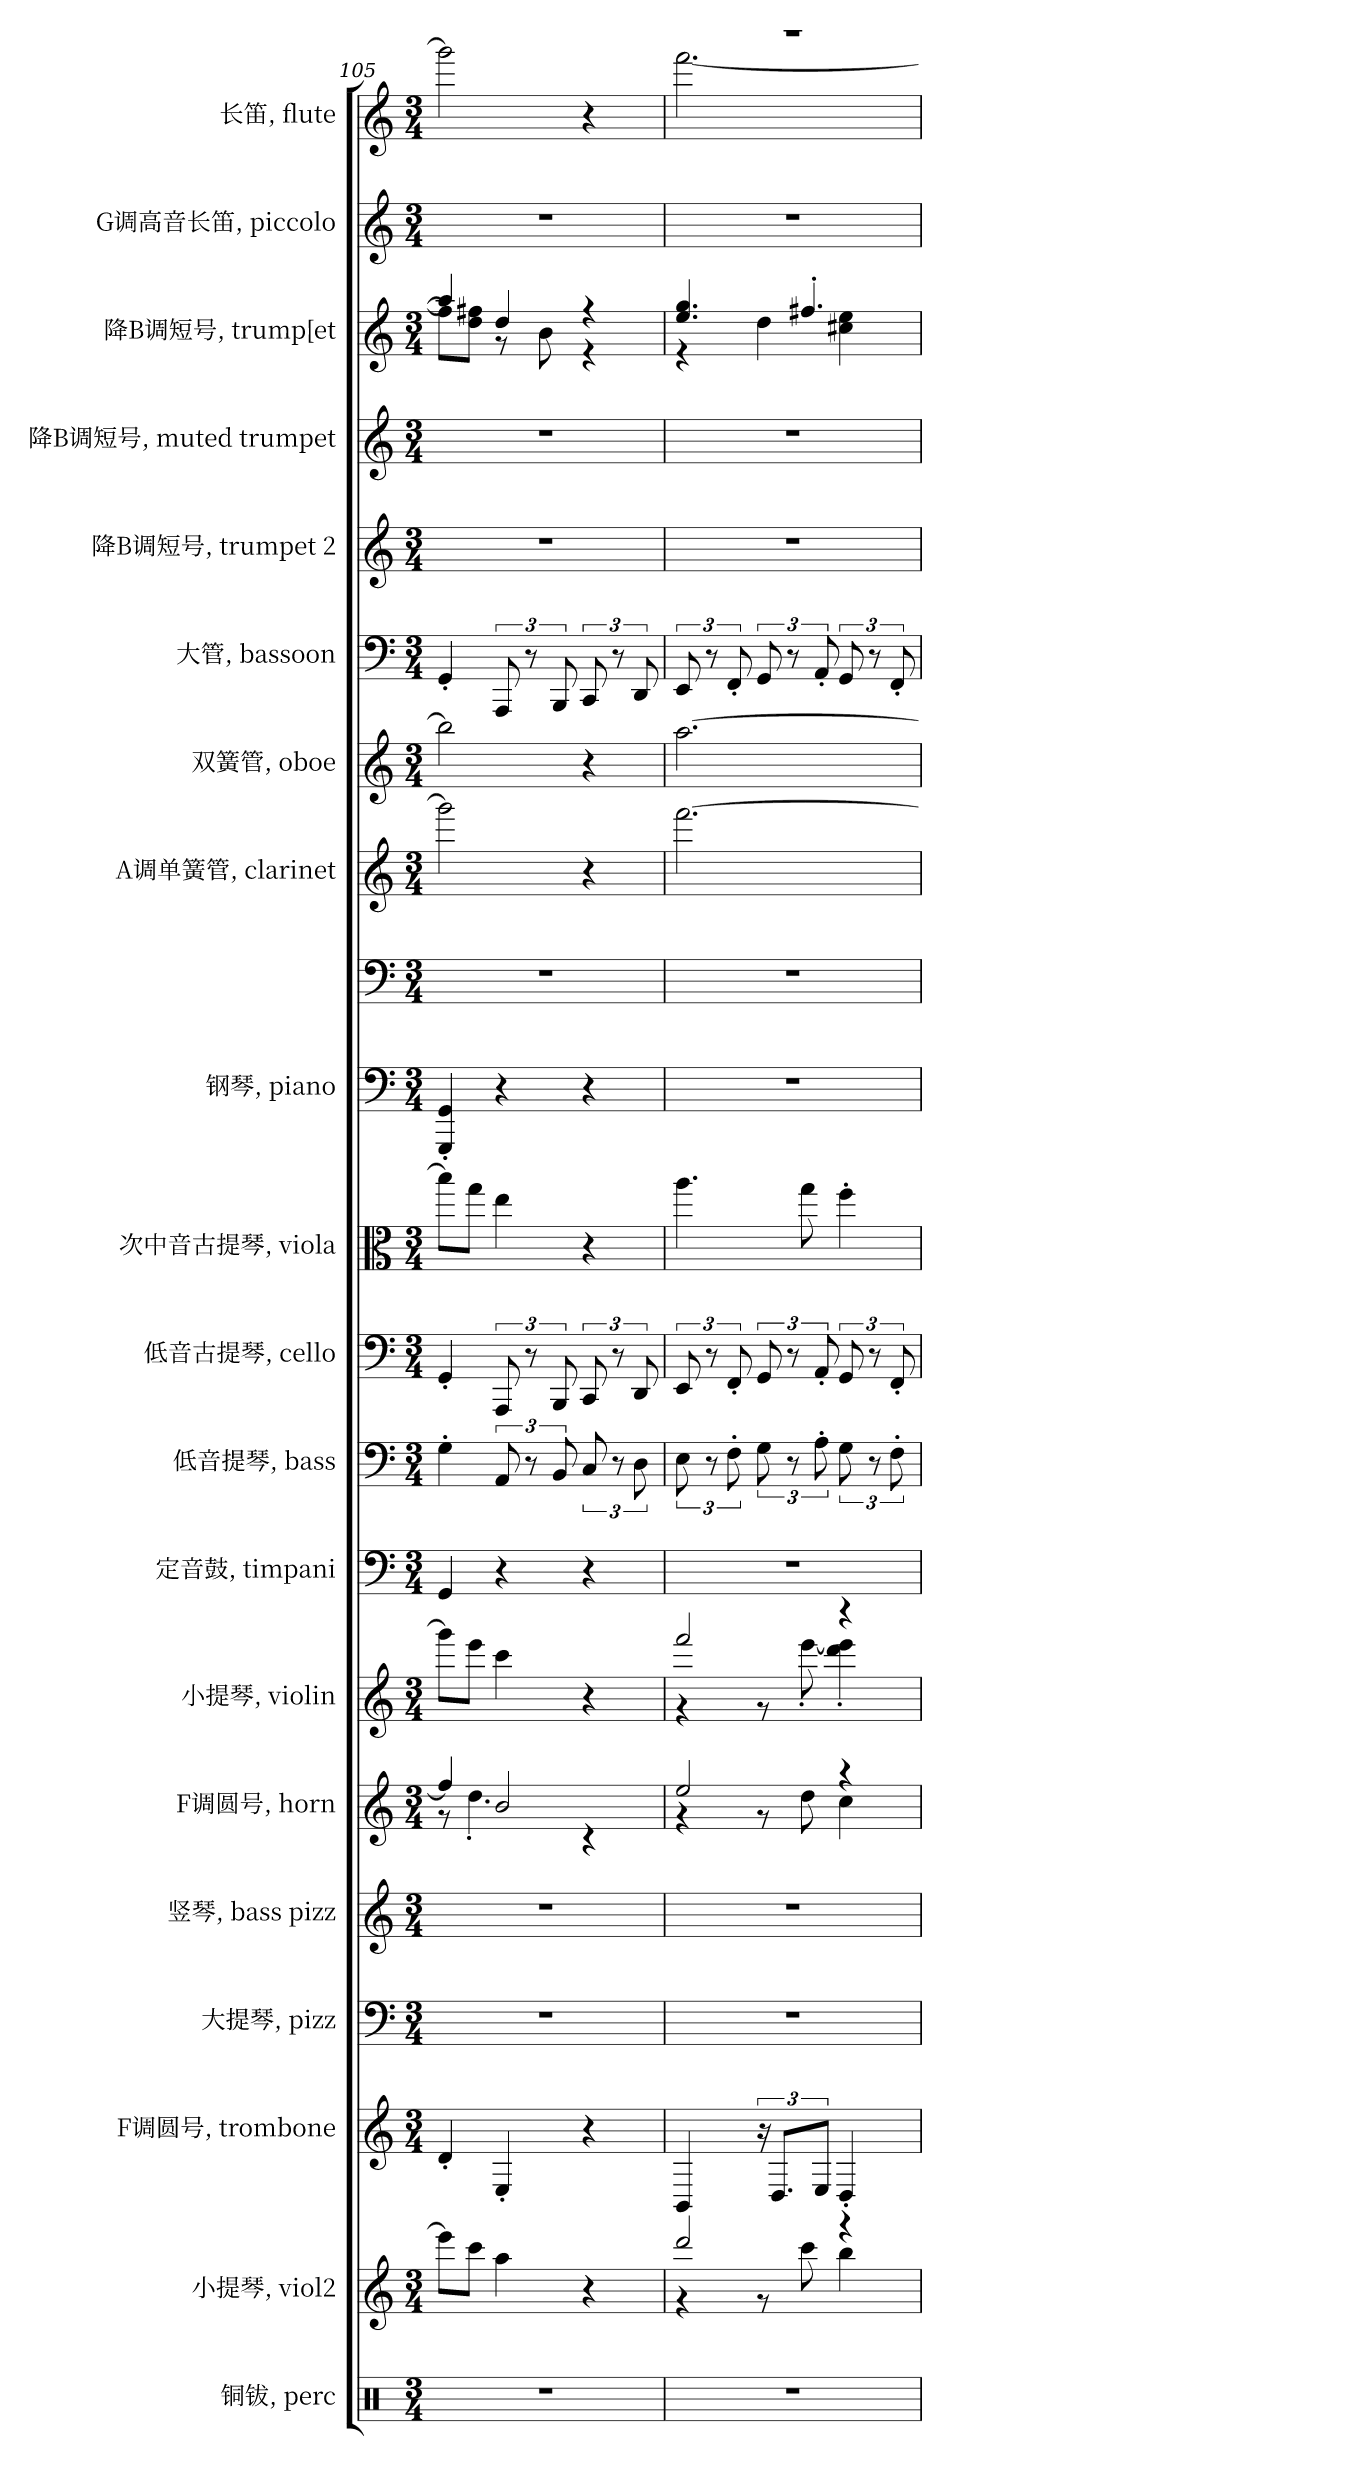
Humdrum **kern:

**kern	**kern	**kern	**kern	**kern	**kern	**kern	**kern	**kern	**kern	**kern	**kern	**kern	**kern	**kern	**kern	**kern	**kern	**kern	**kern	**kern
*part20	*part19	*part18	*part17	*part16	*part15	*part14	*part13	*part12	*part11	*part10	*part9	*part9	*part8	*part7	*part6	*part5	*part4	*part3	*part2	*part1
*staff21	*staff20	*staff19	*staff18	*staff17	*staff16	*staff15	*staff14	*staff13	*staff12	*staff11	*staff10	*staff9	*staff8	*staff7	*staff6	*staff5	*staff4	*staff3	*staff2	*staff1
*I"铜钹, perc	*I"小提琴, viol2	*I"F调圆号, trombone	*I"大提琴, pizz	*I"竖琴, bass pizz	*I"F调圆号, horn	*I"小提琴, violin	*I"定音鼓, timpani	*I"低音提琴, bass	*I"低音古提琴, cello	*I"次中音古提琴, viola	*I"钢琴, piano	*	*I"A调单簧管, clarinet	*I"双簧管, oboe	*I"大管, bassoon	*I"降B调短号, trumpet 2	*I"降B调短号, muted trumpet	*I"降B调短号, trump[et	*I"G调高音长笛, piccolo	*I"长笛, flute
*	*	*	*	*	*I'F Hn.	*I'Vln.	*I'Timp.	*	*	*	*I'Pno.	*	*I'A Cl.	*I'Ob.	*I'Bsn.	*	*	*	*	*I'Fl.
!!LO:PB:g=z
*clefX	*clefG2	*clefG2	*clefF4	*clefG2	*clefG2	*clefG2	*clefF4	*clefF4	*clefF4	*clefC3	*clefF4	*clefF4	*clefG2	*clefG2	*clefF4	*clefG2	*clefG2	*clefG2	*clefG2	*clefG2
*	*	*ITrd4c7	*	*	*ITrd4c7	*	*	*ITrd7c12	*	*	*	*	*ITrd2c3	*	*	*ITrd1c2	*ITrd1c2	*ITrd1c2	*ITrd-4c-7	*
*k[]	*k[]	*k[b-]	*k[]	*k[]	*k[b-]	*k[]	*k[]	*k[]	*k[]	*k[]	*k[]	*k[]	*k[f#c#g#]	*k[]	*k[]	*k[b-e-]	*k[b-e-]	*k[b-e-]	*k[f#]	*k[]
*M3/4	*M3/4	*M3/4	*M3/4	*M3/4	*M3/4	*M3/4	*M3/4	*M3/4	*M3/4	*M3/4	*M3/4	*M3/4	*M3/4	*M3/4	*M3/4	*M3/4	*M3/4	*M3/4	*M3/4	*M3/4
=105	=105	=105	=105	=105	=105	=105	=105	=105	=105	=105	=105	=105	=105	=105	=105	=105	=105	=105	=105	=105
*	*	*	*	*	*^	*	*	*	*	*	*	*	*	*	*	*	*	*^	*	*
2.r	8eee\L]	4G'/	2.r	2.r	4b/]	8r	8ggg\L]	4GG/	4GG'\	4GG'/	8bb\L]	4GGG/' 4GG/'	2.r	2eee\]	2bb\]	4GG'/	2.r	2.r	4gg/]	8ee\L]	2.r	2ggg\]
.	8ccc\J	.	.	.	.	4.g'\	8eee\J	.	.	.	8gg\J	.	.	.	.	.	.	.	.	8cc\ 8een\J	.	.
.	4aa\	4AA'/	.	.	2e/	.	4ccc\	4r	12AAA/	12AAA/	4ee\	4r	.	.	.	12AAA/	.	.	4cc/	8r	.	.
.	.	.	.	.	.	.	.	.	12r	12r	.	.	.	.	.	12r	.	.	.	.	.	.
.	.	.	.	.	.	.	.	.	.	.	.	.	.	.	.	.	.	.	.	8a\	.	.
.	.	.	.	.	.	.	.	.	12BBB/	12BBB/	.	.	.	.	.	12BBB/	.	.	.	.	.	.
.	4r	4r	.	.	.	4r	4r	4r	12CC/	12CC/	4r	4r	.	4r	4r	12CC/	.	.	4r	4r	.	4r
.	.	.	.	.	.	.	.	.	12r	12r	.	.	.	.	.	12r	.	.	.	.	.	.
.	.	.	.	.	.	.	.	.	12DD\	12DD/	.	.	.	.	.	12DD/	.	.	.	.	.	.
=106	=106	=106	=106	=106	=106	=106	=106	=106	=106	=106	=106	=106	=106	=106	=106	=106	=106	=106	=106	=106	=106	=106
*	*^	*	*	*	*	*	*^	*	*	*	*	*	*	*	*	*	*	*	*	*	*	*^
2.r	2ddd/	4r	4EE/	2.r	2.r	2a/	4r	2fff/	4r	2.r	12EE\	12EE/	4.aa\	2.r	2.r	[2.ddd\	[2.aa\	12EE/	2.r	2.r	4.dd/ 4.ff/	4r	2.r	2.r	[2.fff\
.	.	.	.	.	.	.	.	.	.	.	12r	12r	.	.	.	.	.	12r	.	.	.	.	.	.	.
.	.	.	.	.	.	.	.	.	.	.	12FF'\	12FF'/	.	.	.	.	.	12FF'/	.	.	.	.	.	.	.
.	.	8r	24r	.	.	.	8r	.	8r	.	12GG\	12GG/	.	.	.	.	.	12GG/	.	.	.	4cc\	.	.	.
.	.	.	12.GG/L	.	.	.	.	.	.	.	.	.	.	.	.	.	.	.	.	.	.	.	.	.	.
.	.	.	.	.	.	.	.	.	.	.	12r	12r	.	.	.	.	.	12r	.	.	.	.	.	.	.
.	.	8ccc\	.	.	.	.	8g\	.	[8eee'\	.	.	.	8gg\	.	.	.	.	.	.	.	4.een'/	.	.	.	.
.	.	.	12AA/J	.	.	.	.	.	.	.	12AA'\	12AA'/	.	.	.	.	.	12AA'/	.	.	.	.	.	.	.
.	4r	4bb\	4GG'/	.	.	4r	4f\	4r	4ddd\' 4eee\]'	.	12GG\	12GG/	4ff'\	.	.	.	.	12GG/	.	.	.	4bn\ 4dd\	.	.	.
.	.	.	.	.	.	.	.	.	.	.	12r	12r	.	.	.	.	.	12r	.	.	.	.	.	.	.
.	.	.	.	.	.	.	.	.	.	.	12FF'\	12FF'/	.	.	.	.	.	12FF'/	.	.	.	.	.	.	.
*	*	*	*	*	*	*v	*v	*	*	*	*	*	*	*	*	*	*	*	*	*	*v	*v	*	*v	*v
*	*v	*v	*	*	*	*	*v	*v	*	*	*	*	*	*	*	*	*	*	*	*	*	*
=	=	=	=	=	=	=	=	=	=	=	=	=	=	=	=	=	=	=	=	=
*-	*-	*-	*-	*-	*-	*-	*-	*-	*-	*-	*-	*-	*-	*-	*-	*-	*-	*-	*-	*-
